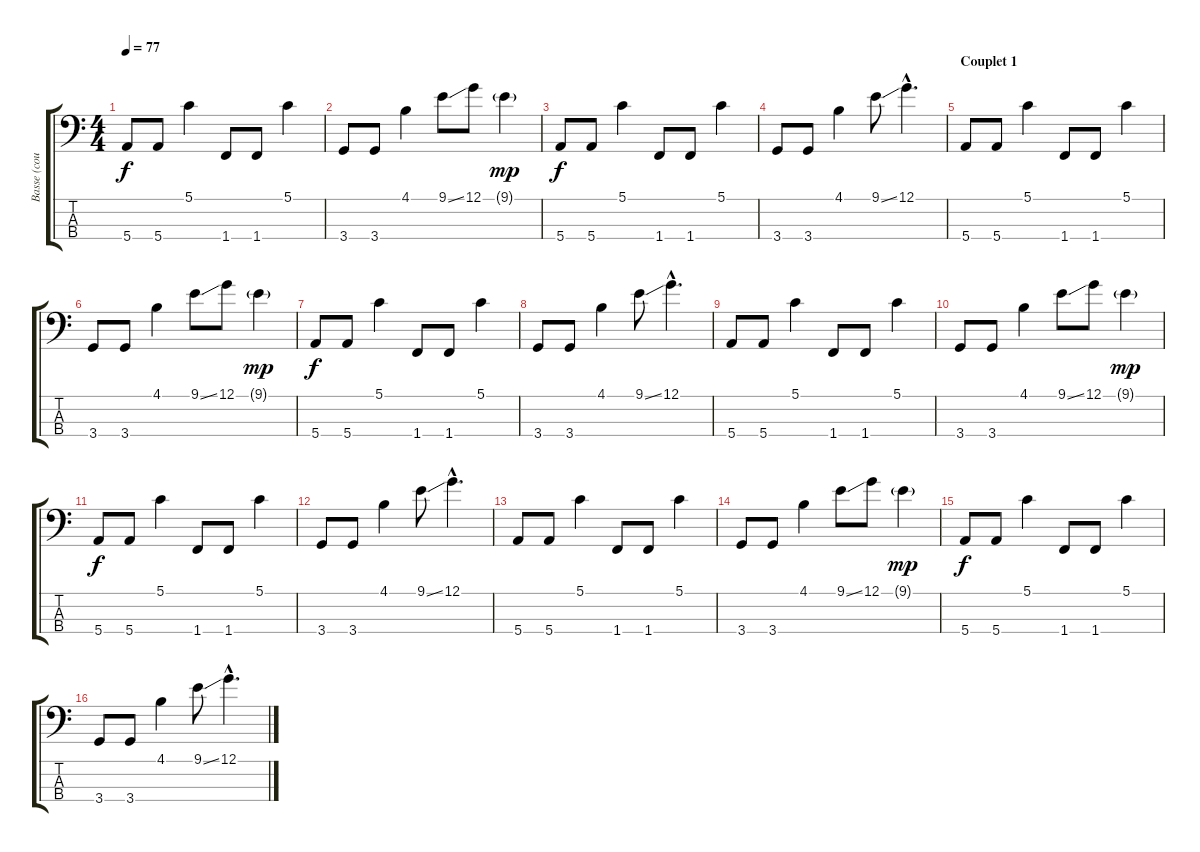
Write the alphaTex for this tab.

\track ("Basse (couplets)" "Basse (cou") {instrument synthbass2}
\staff {score tabs}
\tuning (G2 D2 A1 E1) {hide}
\ts (4 4)
\tempo 77
\clef f4
\ks c
5.4.8{dy f instrument synthbass2} 5.4.8 5.1.4 1.4.8 1.4.8 5.1.4 |
3.4.8 3.4.8 4.1.4 9.1{ss}.8 12.1.8 9.1{g}.4{dy mp} |
5.4.8{dy f} 5.4.8 5.1.4 1.4.8 1.4.8 5.1.4 |
3.4.8 3.4.8 4.1.4 9.1{ss}.8 12.1{hac}.4{d} |
\section ("" "Couplet 1")
5.4.8 5.4.8 5.1.4 1.4.8 1.4.8 5.1.4 |
3.4.8 3.4.8 4.1.4 9.1{ss}.8 12.1.8 9.1{g}.4{dy mp} |
5.4.8{dy f} 5.4.8 5.1.4 1.4.8 1.4.8 5.1.4 |
3.4.8 3.4.8 4.1.4 9.1{ss}.8 12.1{hac}.4{d} |
5.4.8 5.4.8 5.1.4 1.4.8 1.4.8 5.1.4 |
3.4.8 3.4.8 4.1.4 9.1{ss}.8 12.1.8 9.1{g}.4{dy mp} |
5.4.8{dy f} 5.4.8 5.1.4 1.4.8 1.4.8 5.1.4 |
3.4.8 3.4.8 4.1.4 9.1{ss}.8 12.1{hac}.4{d} |
5.4.8 5.4.8 5.1.4 1.4.8 1.4.8 5.1.4 |
3.4.8 3.4.8 4.1.4 9.1{ss}.8 12.1.8 9.1{g}.4{dy mp} |
5.4.8{dy f} 5.4.8 5.1.4 1.4.8 1.4.8 5.1.4 |
3.4.8 3.4.8 4.1.4 9.1{ss}.8 12.1{hac}.4{d}
